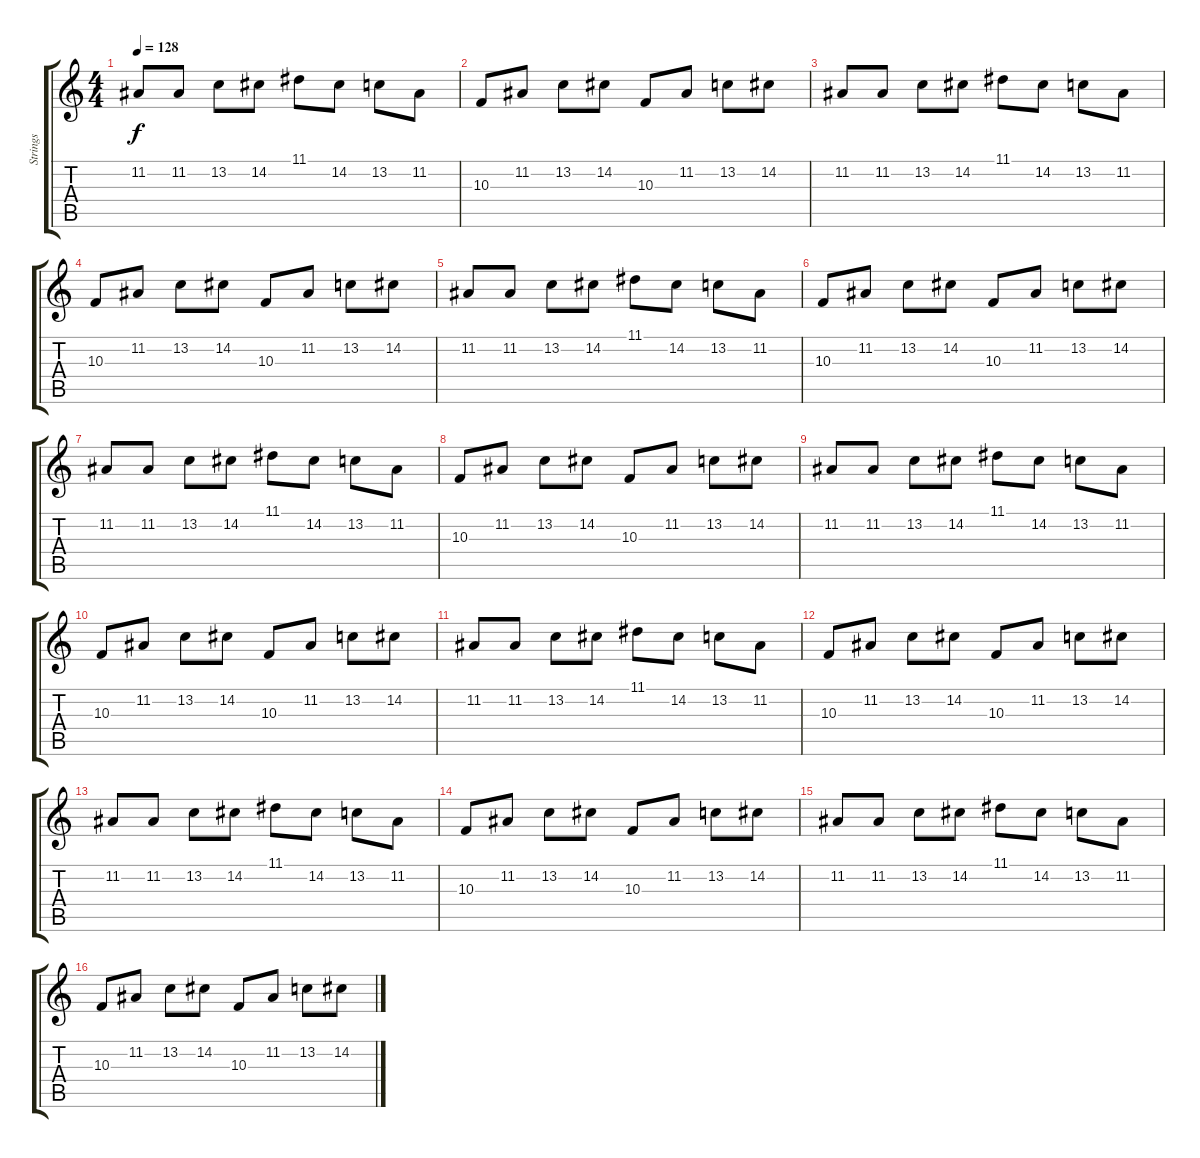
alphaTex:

\track ("Strings" "Strings") {instrument stringensemble1}
\staff {score tabs}
\tuning (E4 B3 G3 D3 A2 E2) {hide}
\ts (4 4)
\tempo 128
\clef g2
\ks c
11.2.8{dy f} 11.2.8 13.2.8 14.2.8 11.1.8 14.2.8 13.2.8 11.2.8 |
10.3.8 11.2.8 13.2.8 14.2.8 10.3.8 11.2.8 13.2.8 14.2.8 |
11.2.8 11.2.8 13.2.8 14.2.8 11.1.8 14.2.8 13.2.8 11.2.8 |
10.3.8 11.2.8 13.2.8 14.2.8 10.3.8 11.2.8 13.2.8 14.2.8 |
11.2.8 11.2.8 13.2.8 14.2.8 11.1.8 14.2.8 13.2.8 11.2.8 |
10.3.8 11.2.8 13.2.8 14.2.8 10.3.8 11.2.8 13.2.8 14.2.8 |
11.2.8 11.2.8 13.2.8 14.2.8 11.1.8 14.2.8 13.2.8 11.2.8 |
10.3.8 11.2.8 13.2.8 14.2.8 10.3.8 11.2.8 13.2.8 14.2.8 |
11.2.8 11.2.8 13.2.8 14.2.8 11.1.8 14.2.8 13.2.8 11.2.8 |
10.3.8 11.2.8 13.2.8 14.2.8 10.3.8 11.2.8 13.2.8 14.2.8 |
11.2.8 11.2.8 13.2.8 14.2.8 11.1.8 14.2.8 13.2.8 11.2.8 |
10.3.8 11.2.8 13.2.8 14.2.8 10.3.8 11.2.8 13.2.8 14.2.8 |
11.2.8 11.2.8 13.2.8 14.2.8 11.1.8 14.2.8 13.2.8 11.2.8 |
10.3.8 11.2.8 13.2.8 14.2.8 10.3.8 11.2.8 13.2.8 14.2.8 |
11.2.8 11.2.8 13.2.8 14.2.8 11.1.8 14.2.8 13.2.8 11.2.8 |
10.3.8 11.2.8 13.2.8 14.2.8 10.3.8 11.2.8 13.2.8 14.2.8
